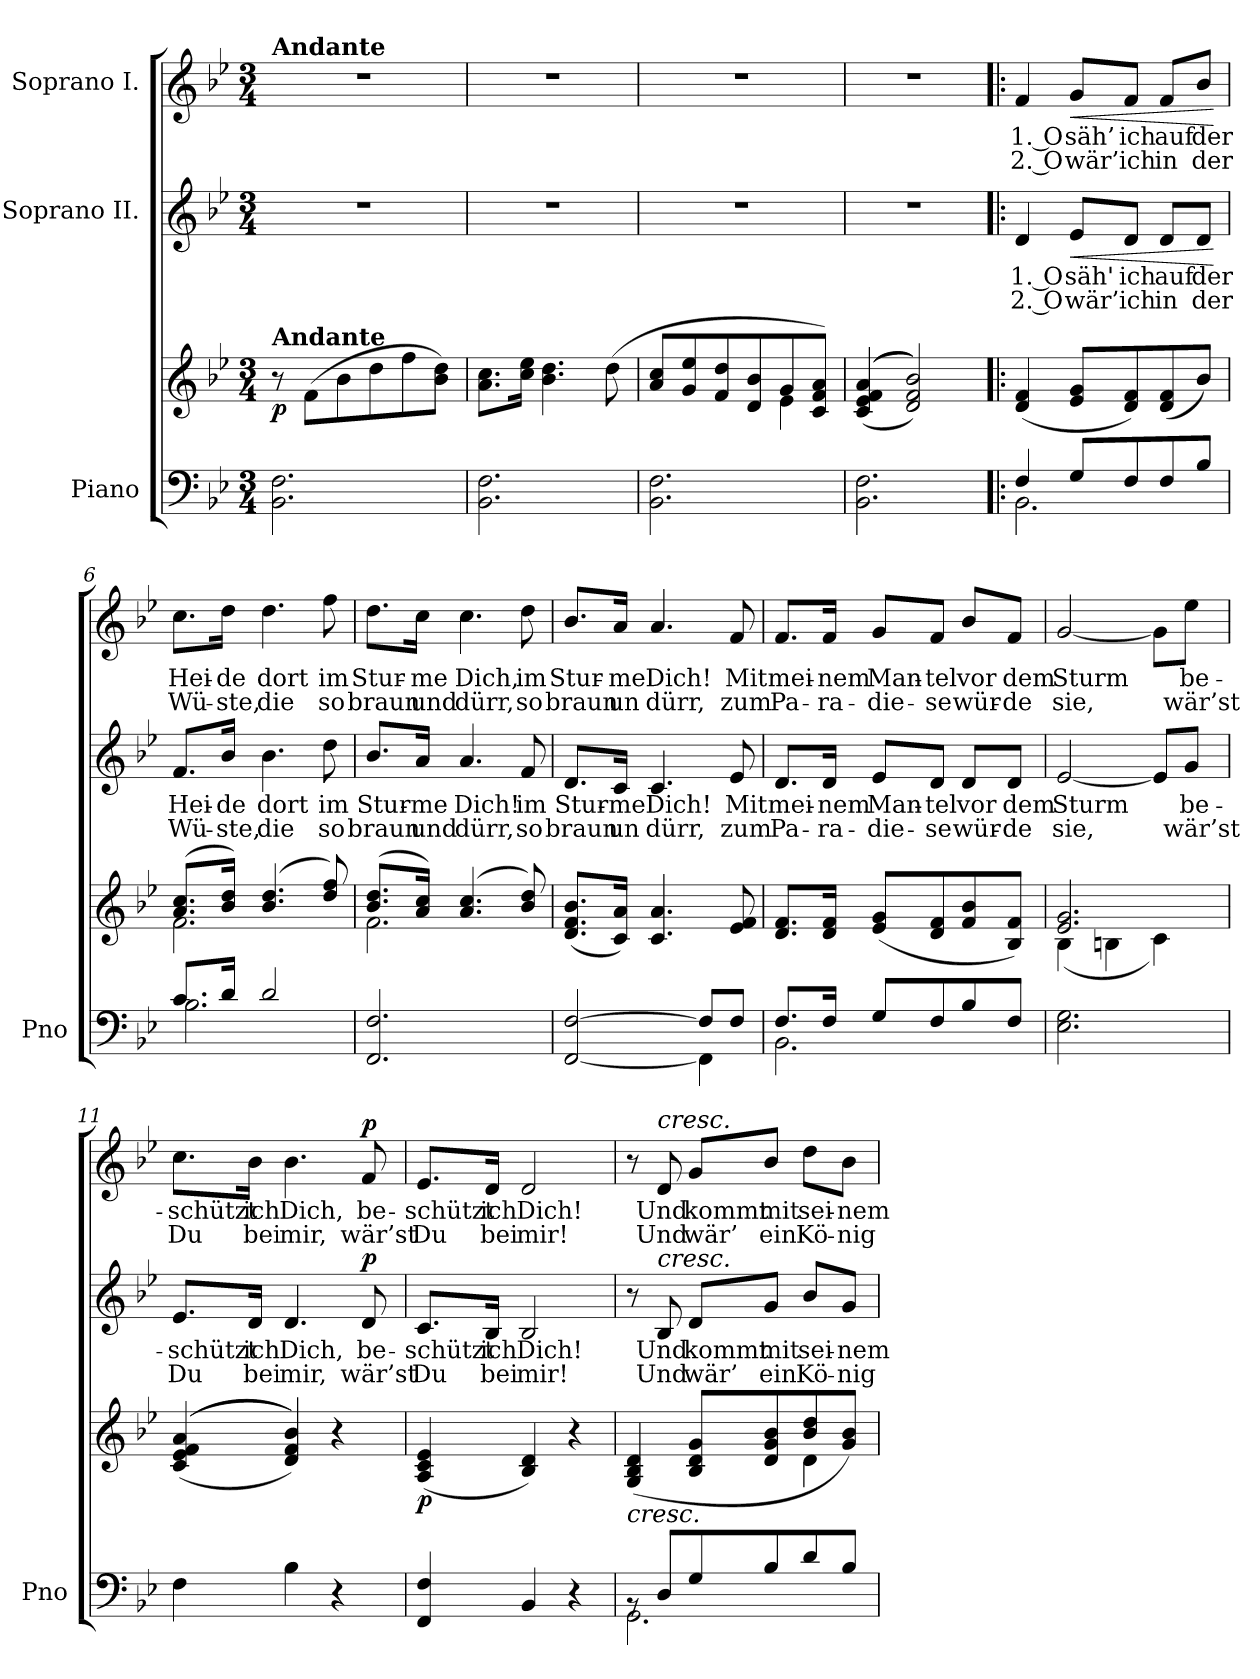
**kern	**kern	**dynam	**kern	**text	**text	**dynam	**kern	**text	**text	**dynam
*part3	*part3	*part3	*part2	*part2	*part2	*part2	*part1	*part1	*part1	*part1
*staff4	*staff3	*staff3/4	*staff2	*staff2	*staff2	*staff2	*staff1	*staff1	*staff1	*staff1
*I"Piano	*	*	*I"Soprano II.	*	*	*	*I"Soprano I.	*	*	*
*I'Pno	*	*	*	*	*	*	*	*	*	*
*clefF4	*clefG2	*	*clefG2	*	*	*	*clefG2	*	*	*
*k[b-e-]	*k[b-e-]	*	*k[b-e-]	*	*	*	*k[b-e-]	*	*	*
*M3/4	*M3/4	*	*M3/4	*	*	*	*M3/4	*	*	*
=1	=1	=1	=1	=1	=1	=1	=1	=1	=1	=1
!	!	!	!	!	!	!	!LO:TX:a:B:t=Andante	!	!	!
!	!LO:TX:a:B:t=Andante	!	!	!	!	!	!	!	!	!
!	!	!LO:DY:b	!	!	!	!	!	!	!	!
2.BB-\ 2.F\	8r	p	2.r	.	.	.	2.r	.	.	.
.	(>8f\L	.	.	.	.	.	.	.	.	.
.	8b-\	.	.	.	.	.	.	.	.	.
.	8dd\	.	.	.	.	.	.	.	.	.
.	8ff\	.	.	.	.	.	.	.	.	.
.	8b-\ 8dd\J)	.	.	.	.	.	.	.	.	.
=2	=2	=2	=2	=2	=2	=2	=2	=2	=2	=2
2.BB-\ 2.F\	8.a\ 8.cc\L	.	2.r	.	.	.	2.r	.	.	.
.	16cc\ 16ee-\Jk	.	.	.	.	.	.	.	.	.
.	4.b-\ 4.dd\	.	.	.	.	.	.	.	.	.
.	(>8dd\	.	.	.	.	.	.	.	.	.
=3	=3	=3	=3	=3	=3	=3	=3	=3	=3	=3
*	*^	*	*	*	*	*	*	*	*	*
2.BB-\ 2.F\	8a/ 8cc/L	4rAyy	.	2.r	.	.	.	2.r	.	.	.
.	8g/ 8ee-/	.	.	.	.	.	.	.	.	.	.
.	8f/ 8dd/	4rAyy	.	.	.	.	.	.	.	.	.
.	8d/ 8b-/	.	.	.	.	.	.	.	.	.	.
.	8g/	4e-\	.	.	.	.	.	.	.	.	.
.	8c/ 8f/ 8a/J)	.	.	.	.	.	.	.	.	.	.
*	*v	*v	*	*	*	*	*	*	*	*	*
=4	=4	=4	=4	=4	=4	=4	=4	=4	=4	=4
2.BB-\ 2.F\	(<(>(<4c/ 4e-/ 4f/ 4a/	.	2.r	.	.	.	2.r	.	.	.
.	2d/ 2f/ 2b-/)))	.	.	.	.	.	.	.	.	.
!!LO:LB:g=z
=5!|:	=5!|:	=5!|:	=5!|:	=5!|:	=5!|:	=5!|:	=5!|:	=5!|:	=5!|:	=5!|:
*	*	*	*	*	*	*	*MM74	*	*	*
*^	*	*	*	*	*	*	*	*	*	*
!	!	!	!	!	!LO:LY:b	!LO:LY:b	!	!	!LO:LY:b	!LO:LY:b	!
4F/	2.BB-\	(>4d/ 4f/	.	4d/	1. O	2. O	.	4f/	1. O	2. O	.
!	!	!	!	!	!LO:LY:b	!LO:LY:b	!LO:HP:b	!	!LO:LY:b	!LO:LY:b	!LO:HP:b
8G/L	.	8e-/ 8g/L	.	8e-/L	säh'	wär’	<	8g/L	säh’	wär’	<
!	!	!	!	!	!LO:LY:b	!LO:LY:b	!	!	!LO:LY:b	!LO:LY:b	!
8F/	.	8d/ 8f/)	.	8d/J	ich	ich	.	8f/J	ich	ich	.
!	!	!	!	!	!LO:LY:b	!LO:LY:b	!	!	!LO:LY:b	!LO:LY:b	!
8F/	.	(>8d/ 8f/	.	8d/L	auf	in	.	8f/L	auf	in	.
!	!	!	!	!	!LO:LY:b	!LO:LY:b	!	!	!LO:LY:b	!LO:LY:b	!
8B-/J	.	8b-/J)	.	8d/J	der	der	.	8b-/J	der	der	.
*v	*v	*	*	*	*	*	*	*	*	*	*
.	.	.	.	.	.	[	.	.	.	[
=6	=6	=6	=6	=6	=6	=6	=6	=6	=6	=6
*^	*^	*	*	*	*	*	*	*	*	*
!	!	!	!	!	!	!LO:LY:b	!LO:LY:b	!	!	!LO:LY:b	!LO:LY:b	!
8.c/L	2.B-\	(>8.a/ 8.cc/L	2.f\	.	8.f/L	Hei-	Wü-	.	8.cc\L	Hei-	Wü-	.
!	!	!	!	!	!	!LO:LY:b	!LO:LY:b	!	!	!LO:LY:b	!LO:LY:b	!
16d/Jk	.	16b-/ 16dd/Jk)	.	.	16b-/Jk	-de	-ste,	.	16dd\Jk	-de	-ste,	.
!	!	!	!	!	!	!LO:LY:b	!LO:LY:b	!	!	!LO:LY:b	!LO:LY:b	!
2d/	.	(>4.b-/ 4.dd/	.	.	4.b-\	dort	die	.	4.dd\	dort	die	.
!	!	!	!	!	!	!LO:LY:b	!LO:LY:b	!	!	!LO:LY:b	!LO:LY:b	!
.	.	8dd/ 8ff/)	.	.	8dd\	im	so	.	8ff\	im	so	.
*v	*v	*	*	*	*	*	*	*	*	*	*	*
=7	=7	=7	=7	=7	=7	=7	=7	=7	=7	=7	=7
!	!	!	!	!	!LO:LY:b	!LO:LY:b	!	!	!LO:LY:b	!LO:LY:b	!
2.FF/ 2.F/	(>8.b-/ 8.dd/L	2.f\	.	8.b-/L	Stur-	braun	.	8.dd\L	Stur-	braun	.
!	!	!	!	!	!LO:LY:b	!LO:LY:b	!	!	!LO:LY:b	!LO:LY:b	!
.	16a/ 16cc/Jk)	.	.	16a/Jk	-me	und	.	16cc\Jk	-me	und	.
!	!	!	!	!	!LO:LY:b	!LO:LY:b	!	!	!LO:LY:b	!LO:LY:b	!
.	(>4.a/ 4.cc/	.	.	4.a/	Dich!	dürr,	.	4.cc\	Dich,	dürr,	.
*	*	*	*	*	*	*	*	*MM72	*	*	*
!	!	!	!	!	!LO:LY:b	!LO:LY:b	!	!	!LO:LY:b	!LO:LY:b	!
.	8b-/ 8dd/)	.	.	8f/	im	so	.	8dd\	im	so	.
*	*v	*v	*	*	*	*	*	*	*	*	*
=8	=8	=8	=8	=8	=8	=8	=8	=8	=8	=8
*^	*	*	*	*	*	*	*	*	*	*
!	!	!	!	!	!LO:LY:b	!LO:LY:b	!	!	!LO:LY:b	!LO:LY:b	!
[2FF/ [2F/	2ryy	(<8.d/ 8.f/ 8.b-/L	.	8.d/L	Stur-	braun	.	8.b-/L	Stur-	braun	.
*	*	*	*	*	*	*	*	*MM70	*	*	*
!	!	!	!	!	!LO:LY:b	!LO:LY:b	!	!	!LO:LY:b	!LO:LY:b	!
.	.	16c/ 16a/Jk)	.	16c/Jk	-me	un	.	16a/Jk	-me	un	.
!	!	!	!	!	!LO:LY:b	!LO:LY:b	!	!	!LO:LY:b	!LO:LY:b	!
.	.	4.c/ 4.a/	.	4.c/	Dich!	dürr,	.	4.a/	Dich!	dürr,	.
8F/L]	4FF\]	.	.	.	.	.	.	.	.	.	.
*	*	*	*	*	*	*	*	*MM74	*	*	*
!	!	!	!	!	!LO:LY:b	!LO:LY:b	!	!	!LO:LY:b	!LO:LY:b	!
8F/J	.	8e-/ 8f/	.	8e-/	Mit	zum	.	8f/	Mit	zum	.
!!LO:LB:g=z
=9	=9	=9	=9	=9	=9	=9	=9	=9	=9	=9	=9
!	!	!	!	!	!LO:LY:b	!LO:LY:b	!	!	!LO:LY:b	!LO:LY:b	!
8.F/L	2.BB-\	8.d/ 8.f/L	.	8.d/L	mei-	Pa-	.	8.f/L	mei-	Pa-	.
!	!	!	!	!	!LO:LY:b	!LO:LY:b	!	!	!LO:LY:b	!LO:LY:b	!
16F/Jk	.	16d/ 16f/Jk	.	16d/Jk	-nem	-ra-	.	16f/Jk	-nem	-ra-	.
!	!	!	!	!	!LO:LY:b	!LO:LY:b	!	!	!LO:LY:b	!LO:LY:b	!
8G/L	.	(<8e-/ 8g/L	.	8e-/L	Man-	-die-	.	8g/L	Man-	-die-	.
!	!	!	!	!	!LO:LY:b	!LO:LY:b	!	!	!LO:LY:b	!LO:LY:b	!
8F/	.	8d/ 8f/	.	8d/J	-tel	-se	.	8f/J	-tel	-se	.
!	!	!	!	!	!LO:LY:b	!LO:LY:b	!	!	!LO:LY:b	!LO:LY:b	!
8B-/	.	8f/ 8b-/	.	8d/L	vor	wür-	.	8b-/L	vor	wür-	.
*	*	*	*	*	*	*	*	*MM72	*	*	*
!	!	!	!	!	!LO:LY:b	!LO:LY:b	!	!	!LO:LY:b	!LO:LY:b	!
8F/J	.	8B-/ 8f/J)	.	8d/J	dem	-de	.	8f/J	dem	-de	.
*v	*v	*	*	*	*	*	*	*	*	*	*
=10	=10	=10	=10	=10	=10	=10	=10	=10	=10	=10
*	*^	*	*	*	*	*	*	*	*	*
!	!	!	!	!	!LO:LY:b	!LO:LY:b	!	!	!LO:LY:b	!LO:LY:b	!
2.E-\ 2.G\	2.e-/ 2.g/	(<4B-\	.	[2e-/	Sturm	sie,	.	[2g/	Sturm	sie,	.
.	.	4Bn\	.	.	.	.	.	.	.	.	.
.	.	4c\)	.	8e-/L]	.	.	.	8g\L]	.	.	.
*	*	*	*	*	*	*	*	*MM74	*	*	*
!	!	!	!	!	!LO:LY:b	!LO:LY:b	!	!	!LO:LY:b	!LO:LY:b	!
.	.	.	.	8g/J	be-	wär’st	.	8ee-\J	be-	wär’st	.
*	*v	*v	*	*	*	*	*	*	*	*	*
=11	=11	=11	=11	=11	=11	=11	=11	=11	=11	=11
!	!	!	!	!LO:LY:b	!LO:LY:b	!	!	!LO:LY:b	!LO:LY:b	!
4F\	(>(<(<4c/ 4e-/ 4f/ 4a/	.	8.e-/L	-schützt	Du	.	8.cc\L	-schützt	Du	.
*	*	*	*	*	*	*	*MM72	*	*	*
!	!	!	!	!LO:LY:b	!LO:LY:b	!	!	!LO:LY:b	!LO:LY:b	!
.	.	.	16d/Jk	ich	bei	.	16b-\Jk	ich	bei	.
!	!	!	!	!LO:LY:b	!LO:LY:b	!	!	!LO:LY:b	!LO:LY:b	!
4B-\	4d/ 4f/ 4b-/)))	.	4.d/	Dich,	mir,	.	4.b-\	Dich,	mir,	.
4r	4r	.	.	.	.	.	.	.	.	.
*	*	*	*	*	*	*	*MM74	*	*	*
!	!	!	!	!LO:LY:b	!LO:LY:b	!LO:DY:a	!	!LO:LY:b	!LO:LY:b	!LO:DY:a
.	.	.	8d/	be-	wär’st	p	8f/	be-	wär’st	p
=12	=12	=12	=12	=12	=12	=12	=12	=12	=12	=12
!	!	!LO:DY:b	!	!LO:LY:b	!LO:LY:b	!	!	!LO:LY:b	!LO:LY:b	!
4FF/ 4F/	(<4A/ 4c/ 4e-/	p	8.c/L	-schützt	Du	.	8.e-/L	-schützt	Du	.
*	*	*	*	*	*	*	*MM72	*	*	*
!	!	!	!	!LO:LY:b	!LO:LY:b	!	!	!LO:LY:b	!LO:LY:b	!
.	.	.	16B-/Jk	ich	bei	.	16d/Jk	ich	bei	.
!	!	!	!	!LO:LY:b	!LO:LY:b	!	!	!LO:LY:b	!LO:LY:b	!
4BB-/	4B-/ 4d/)	.	2B-/	Dich!	mir!	.	2d/	Dich!	mir!	.
4r	4r	.	.	.	.	.	.	.	.	.
!!LO:PB:g=z
=13	=13	=13	=13	=13	=13	=13	=13	=13	=13	=13
*	*	*	*	*	*	*	*MM76	*	*	*
*^	*^	*	*	*	*	*	*	*	*	*
!	!	!LO:TX:b:i:t=cresc.	!	!	!	!	!	!	!	!	!	!
8rBB	2.GG\	(>4G/ 4B-/ 4d/	2ryy	.	8r	.	.	.	8r	.	.	.
!	!	!	!	!	!	!	!	!	!LO:TX:a:i:t=cresc.	!	!	!
!	!	!	!	!	!LO:TX:a:i:t=cresc.	!	!	!	!	!	!	!
!	!	!	!	!	!	!LO:LY:b	!LO:LY:b	!	!	!LO:LY:b	!LO:LY:b	!
8D/L	.	.	.	.	8B-/	Und	Und	.	8d/	Und	Und	.
!	!	!	!	!	!	!LO:LY:b	!LO:LY:b	!	!	!LO:LY:b	!LO:LY:b	!
8G/	.	8B-/ 8d/ 8g/L	.	.	8d/L	kommt	wär’	.	8g/L	kommt	wär’	.
!	!	!	!	!	!	!LO:LY:b	!LO:LY:b	!	!	!LO:LY:b	!LO:LY:b	!
8B-/	.	8d/ 8g/ 8b-/	.	.	8g/J	mit	ein	.	8b-/J	mit	ein	.
!	!	!	!	!	!	!LO:LY:b	!LO:LY:b	!	!	!LO:LY:b	!LO:LY:b	!
8d/	.	8b-/ 8dd/	4d\	.	8b-/L	sei-	Kö-	.	8dd\L	sei-	Kö-	.
!	!	!	!	!	!	!LO:LY:b	!LO:LY:b	!	!	!LO:LY:b	!LO:LY:b	!
8B-/J	.	8g/ 8b-/J)	.	.	8g/J	-nem	-nig	.	8b-\J	-nem	-nig	.
*v	*v	*	*	*	*	*	*	*	*	*	*	*
*	*v	*v	*	*	*	*	*	*	*	*	*
=	=	=	=	=	=	=	=	=	=	=
*-	*-	*-	*-	*-	*-	*-	*-	*-	*-	*-
